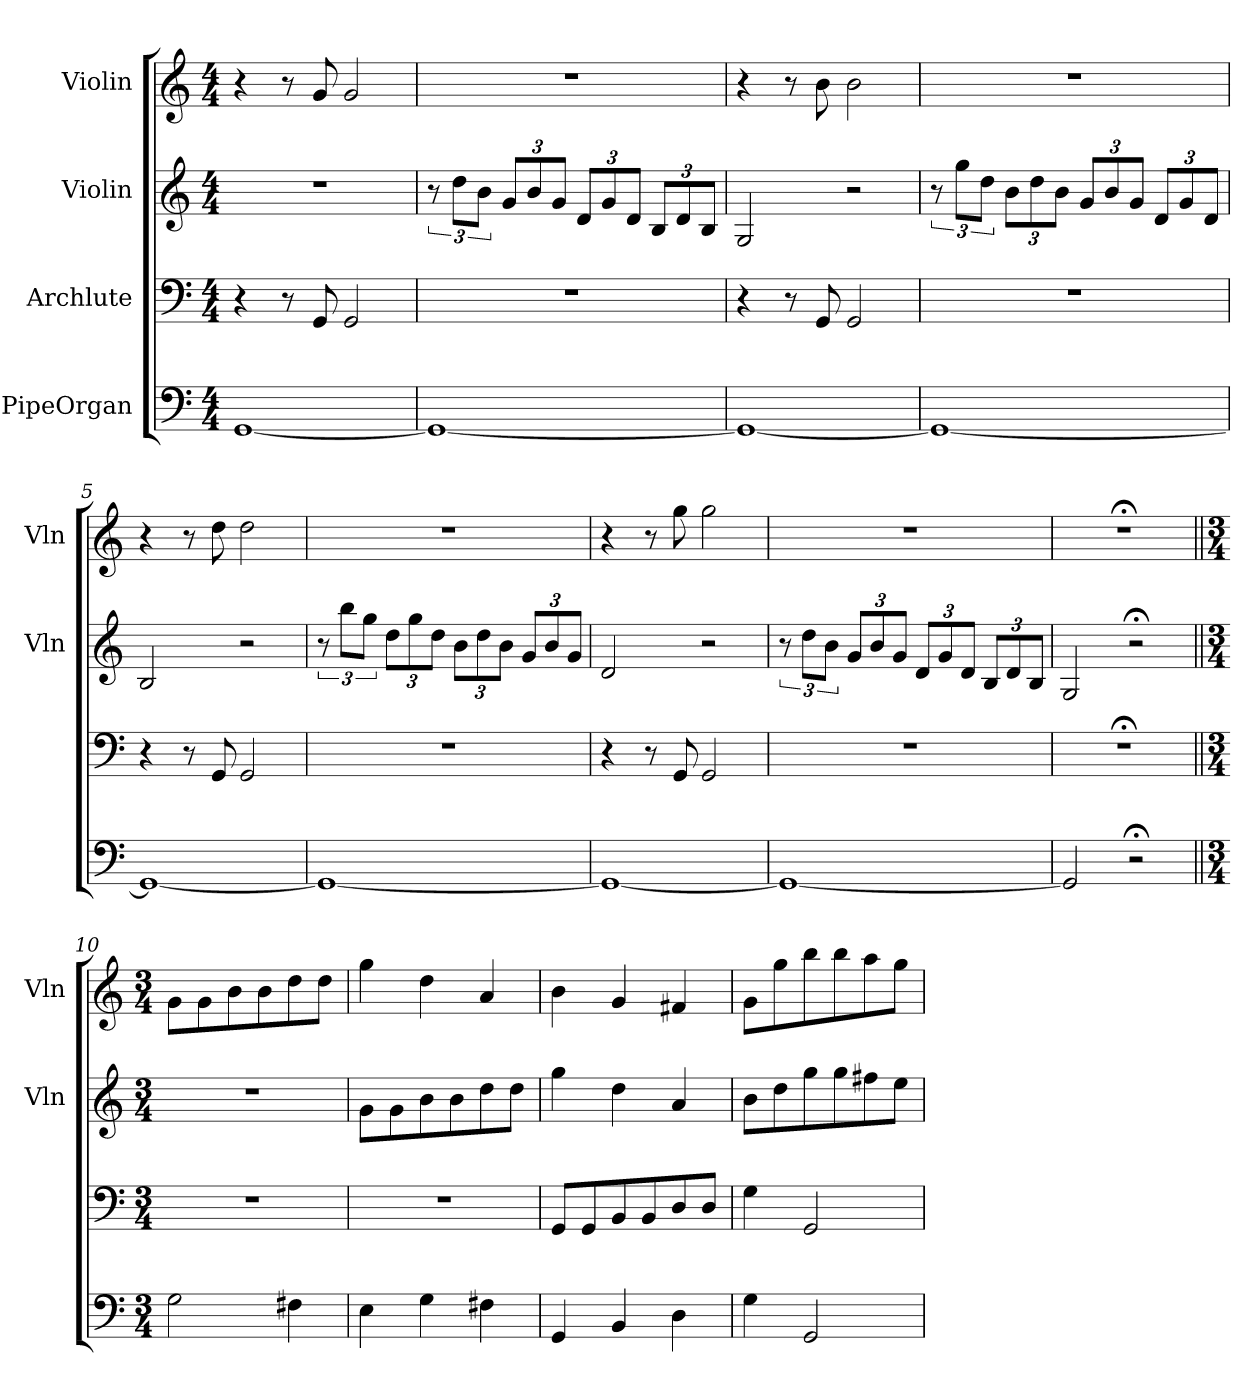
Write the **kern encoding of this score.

**kern	**kern	**kern	**kern
*part4	*part3	*part2	*part1
*staff4	*staff3	*staff2	*staff1
*I"PipeOrgan	*I"Archlute	*I"Violin	*I"Violin
*	*	*I'Vln	*I'Vln
*clefF4	*clefF4	*clefG2	*clefG2
*k[]	*k[]	*k[]	*k[]
*M4/4	*M4/4	*M4/4	*M4/4
*MM114	*MM114	*MM114	*MM114
=1	=1	=1	=1
[1GG/	4r	1r	4r
.	8r	.	8r
.	8GG/	.	8g/
.	2GG/	.	2g/
=2	=2	=2	=2
1GG/_	1r	12r	1r
.	.	12dd\L	.
.	.	12b\J	.
.	.	12g/L	.
.	.	12b/	.
.	.	12g/J	.
.	.	12d/L	.
.	.	12g/	.
.	.	12d/J	.
.	.	12B/L	.
.	.	12d/	.
.	.	12B/J	.
=3	=3	=3	=3
1GG/_	4r	2G/	4r
.	8r	.	8r
.	8GG/	.	8b\
.	2GG/	2r	2b\
=4	=4	=4	=4
1GG/_	1r	12r	1r
.	.	12gg\L	.
.	.	12dd\J	.
.	.	12b\L	.
.	.	12dd\	.
.	.	12b\J	.
.	.	12g/L	.
.	.	12b/	.
.	.	12g/J	.
.	.	12d/L	.
.	.	12g/	.
.	.	12d/J	.
=5	=5	=5	=5
1GG/_	4r	2B/	4r
.	8r	.	8r
.	8GG/	.	8dd\
.	2GG/	2r	2dd\
=6	=6	=6	=6
1GG/_	1r	12r	1r
.	.	12bb\L	.
.	.	12gg\J	.
.	.	12dd\L	.
.	.	12gg\	.
.	.	12dd\J	.
.	.	12b\L	.
.	.	12dd\	.
.	.	12b\J	.
.	.	12g/L	.
.	.	12b/	.
.	.	12g/J	.
=7	=7	=7	=7
1GG/_	4r	2d/	4r
.	8r	.	8r
.	8GG/	.	8gg\
.	2GG/	2r	2gg\
=8	=8	=8	=8
1GG/_	1r	12r	1r
.	.	12dd\L	.
.	.	12b\J	.
.	.	12g/L	.
.	.	12b/	.
.	.	12g/J	.
.	.	12d/L	.
.	.	12g/	.
.	.	12d/J	.
.	.	12B/L	.
.	.	12d/	.
.	.	12B/J	.
=9	=9	=9	=9
2GG/]	1r;<	2G/	1r;<
2r;<	.	2r;<	.
=10||	=10||	=10||	=10||
*M3/4	*M3/4	*M3/4	*M3/4
2G\	2.r	2.r	8g\L
.	.	.	8g\
.	.	.	8b\
.	.	.	8b\
4F#X\	.	.	8dd\
.	.	.	8dd\J
=11	=11	=11	=11
4E\	2.r	8g\L	4gg\
.	.	8g\	.
4G\	.	8b\	4dd\
.	.	8b\	.
4F#X\	.	8dd\	4a/
.	.	8dd\J	.
=12	=12	=12	=12
4GG/	8GG/L	4gg\	4b\
.	8GG/	.	.
4BB/	8BB/	4dd\	4g/
.	8BB/	.	.
4D\	8D/	4a/	4f#X/
.	8D/J	.	.
=13	=13	=13	=13
4G\	4G\	8b\L	8g\L
.	.	8dd\	8gg\
2GG/	2GG/	8gg\	8bb\
.	.	8gg\	8bb\
.	.	8ff#X\	8aa\
.	.	8ee\J	8gg\J
=	=	=	=
*-	*-	*-	*-
